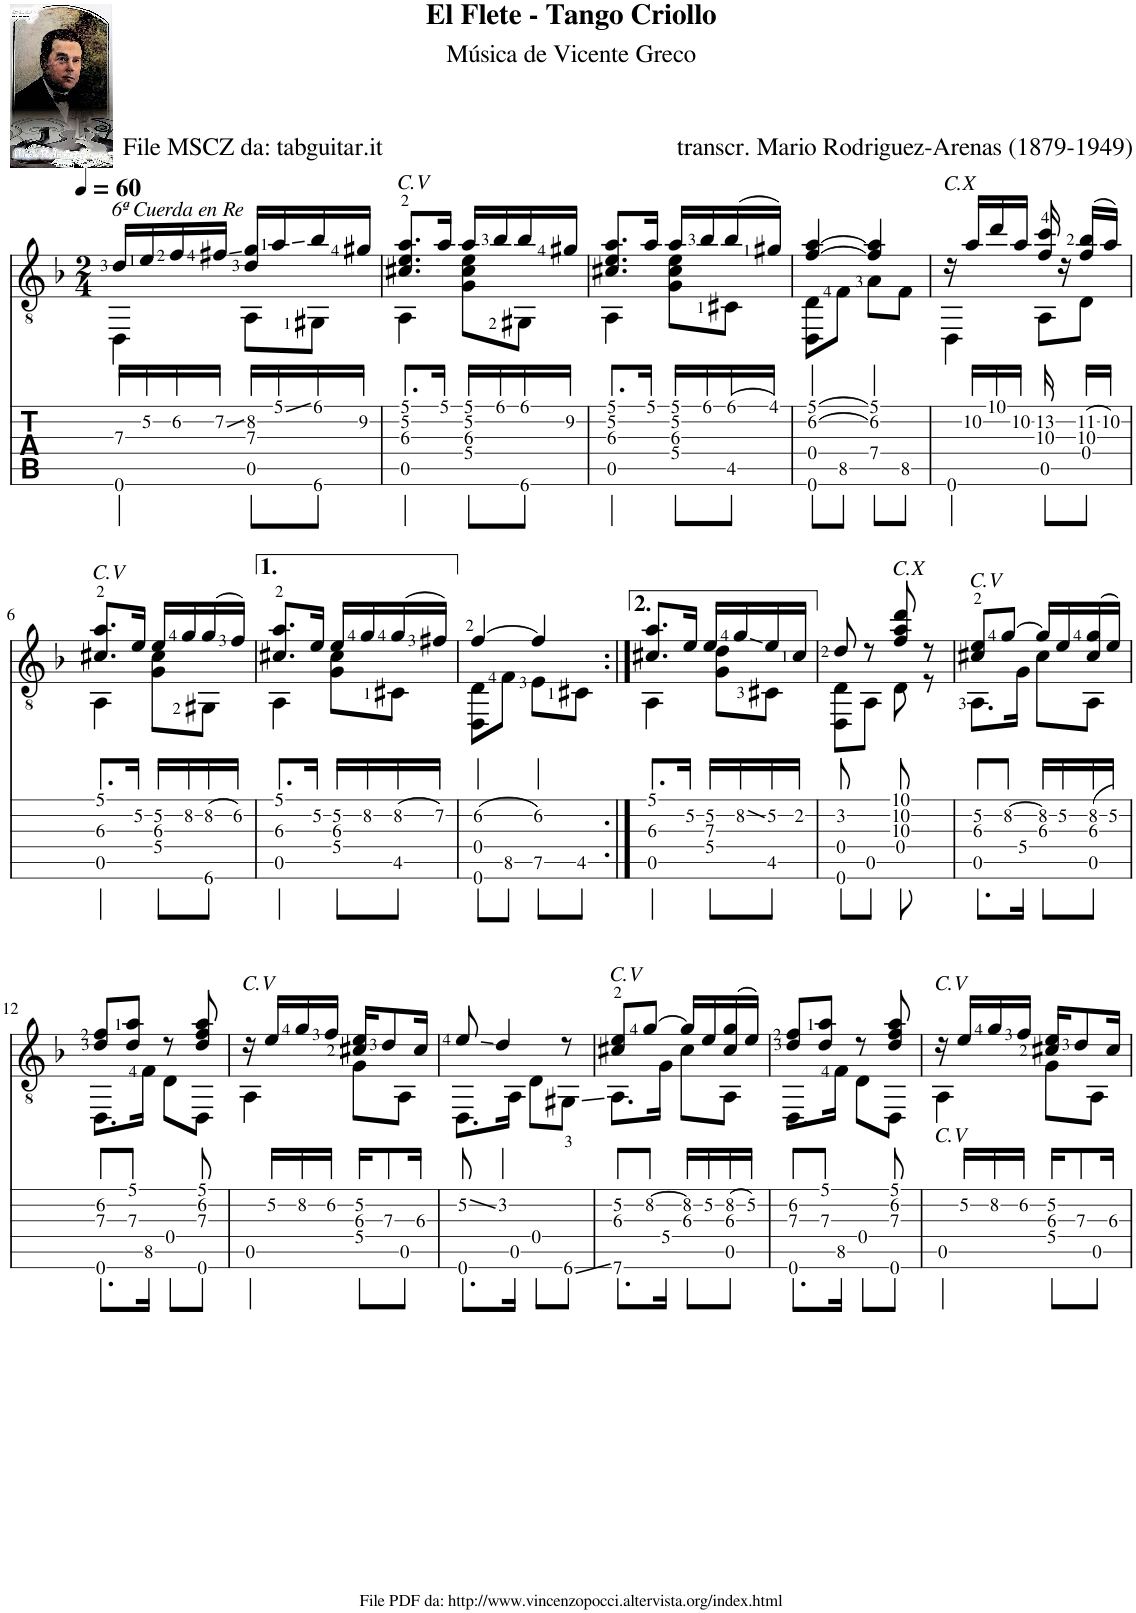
**kern	**kern
*part2	*part1
*staff2	*staff1
*I"Chitarra classica (Intavolatura)	*I"Guitar
*stria6	*
*	*clefGv2
*k[b-]	*k[b-]
*M2/4	*M2/4
*MM60	*MM60
=1	=1
*^	*^
!	!	!LO:TX:a:i:t=6ª Cuerda en Re	!
16d/LL	4DD\	16d/LL	4DD\
16e/	.	16e/	.
16f/	.	16f/	.
16f#X/JJ	.	16f#X/JJ	.
16d/ 16g/LL	8AA\L	16d/ 16g/LL	8AA\L
16a/	.	16a/	.
16b-/	8GG#X\J	16b-/	8GG#X\J
16g#X/JJ	.	16g#X/JJ	.
=2	=2	=2	=2
!	!	!LO:TX:a:i:t=C.V	!
8.c#X/ 8.e/ 8.a/L	4AA\	8.c#X/ 8.e/ 8.a/L	4AA\
16a/Jk	.	16a/Jk	.
16a/LL	8G\ 8c#\ 8e\L	16a/LL	8G\ 8c#\ 8e\L
16b-/	.	16b-/	.
16b-/	8GG#X\J	16b-/	8GG#X\J
16g#X/JJ	.	16g#X/JJ	.
=3	=3	=3	=3
8.c#X/ 8.e/ 8.a/L	4AA\	8.c#X/ 8.e/ 8.a/L	4AA\
16a/Jk	.	16a/Jk	.
16a/LL	8G\ 8c#\ 8e\L	16a/LL	8G\ 8c#\ 8e\L
16b-/	.	16b-/	.
(16b-/	8C#X\J	(16b-/	8C#X\J
16g#X/JJ)	.	16g#X/JJ)	.
=4	=4	=4	=4
[4f/ [4a/	8DD\ 8D\L	[4f/ [4a/	8DD\ 8D\L
.	8F\J	.	8F\J
4f/] 4a/]	8A\L	4f/] 4a/]	8A\L
.	8F\J	.	8F\J
=5	=5	=5	=5
!	!	!LO:TX:a:i:t=C.X	!
16r	4DD\	16r	4DD\
16a/LL	.	16a/LL	.
16dd/	.	16dd/	.
16a/JJ	.	16a/JJ	.
16f/ 16cc/	8AA\L	16f/ 16cc/	8AA\L
16r	.	16r	.
(16f/ 16b-/LL	8D\J	(16f/ 16b-/LL	8D\J
16a/JJ)	.	16a/JJ)	.
!!LO:LB:g=z	!!
=6	=6	=6	=6
!	!	!LO:TX:a:i:t=C.V	!
8.c#X/ 8.a/L	4AA\	8.c#X/ 8.a/L	4AA\
16e/Jk	.	16e/Jk	.
16e/LL	8G\ 8c#\L	16e/LL	8G\ 8c#\L
16g/	.	16g/	.
(16g/	8GG#X\J	(16g/	8GG#X\J
16f/JJ)	.	16f/JJ)	.
=7	=7	=7	=7
8.c#X/ 8.a/L	4AA\	8.c#X/ 8.a/L	4AA\
16e/Jk	.	16e/Jk	.
16e/LL	8G\ 8c#\L	16e/LL	8G\ 8c#\L
16g/	.	16g/	.
(16g/	8C#X\J	(16g/	8C#X\J
16f#X/JJ)	.	16f#X/JJ)	.
=8	=8	=8	=8
[4f/	8DD\ 8D\L	[4f/	8DD\ 8D\L
.	8F\J	.	8F\J
4f/]	8E\L	4f/]	8E\L
.	8C#X\J	.	8C#X\J
=9:|!	=9:|!	=9:|!	=9:|!
8.c#X/ 8.a/L	4AA\	8.c#X/ 8.a/L	4AA\
16e/Jk	.	16e/Jk	.
16e/LL	8G\ 8d\L	16e/LL	8G\ 8d\L
16g/	.	16g/	.
16e/	8C#X\J	16e/	8C#X\J
16c#/JJ	.	16c#/JJ	.
=10	=10	=10	=10
8d/	8DD\ 8D\L	8d/	8DD\ 8D\L
8r	8AA\J	8r	8AA\J
!	!	!LO:TX:a:i:t=C.X	!
8f/ 8a/ 8dd/	8D\	8f/ 8a/ 8dd/	8D\
8r	8r	8r	8r
=11	=11	=11	=11
!	!	!LO:TX:a:i:t=C.V	!
8c#X/ 8e/L	8.AA\L	8c#X/ 8e/L	8.AA\L
[8g/J	.	[8g/J	.
.	16G\Jk	.	16G\Jk
16g/LL]	8c#\L	16g/LL]	8c#\L
16e/	.	16e/	.
(16c#/ 16g/	8AA\J	(16c#/ 16g/	8AA\J
16e/JJ)	.	16e/JJ)	.
!!LO:LB:g=z	!!
=12	=12	=12	=12
8d/ 8f/L	8.DD\L	8d/ 8f/L	8.DD\L
8d/ 8a/J	.	8d/ 8a/J	.
.	16F\Jk	.	16F\Jk
8r	8D\L	8r	8D\L
8d/ 8f/ 8a/	8DD\J	8d/ 8f/ 8a/	8DD\J
=13	=13	=13	=13
!	!	!LO:TX:a:i:t=C.V	!
16r	4AA\	16r	4AA\
16e/LL	.	16e/LL	.
16g/	.	16g/	.
16f/JJ	.	16f/JJ	.
16c#X/ 16e/KL	8G\L	16c#X/ 16e/KL	8G\L
8d/	.	8d/	.
.	8AA\J	.	8AA\J
16c#/Jk	.	16c#/Jk	.
=14	=14	=14	=14
8e/	8.DD\L	8e/	8.DD\L
4d/	.	4d/	.
.	16AA\Jk	.	16AA\Jk
.	8D\L	.	8D\L
8r	8GG#X\J	8r	8GG#X\J
=15	=15	=15	=15
!	!	!LO:TX:a:i:t=C.V	!
8c#X/ 8e/L	8.AA\L	8c#X/ 8e/L	8.AA\L
[8g/J	.	[8g/J	.
.	16G\Jk	.	16G\Jk
16g/LL]	8c#\L	16g/LL]	8c#\L
16e/	.	16e/	.
(16c#/ 16g/	8AA\J	(16c#/ 16g/	8AA\J
16e/JJ)	.	16e/JJ)	.
=16	=16	=16	=16
8d/ 8f/L	8.DD\L	8d/ 8f/L	8.DD\L
8d/ 8a/J	.	8d/ 8a/J	.
.	16F\Jk	.	16F\Jk
8r	8D\L	8r	8D\L
8d/ 8f/ 8a/	8DD\J	8d/ 8f/ 8a/	8DD\J
=17	=17	=17	=17
!	!	!LO:TX:a:i:t=C.V	!
!LO:TX:a:i:t=C.V	!	!	!
16r	4AA\	16r	4AA\
16e/LL	.	16e/LL	.
16g/	.	16g/	.
16f/JJ	.	16f/JJ	.
16c#X/ 16e/KL	8G\L	16c#X/ 16e/KL	8G\L
8d/	.	8d/	.
.	8AA\J	.	8AA\J
16c#/Jk	.	16c#/Jk	.
*v	*v	*	*
*	*v	*v
=	=
*-	*-
